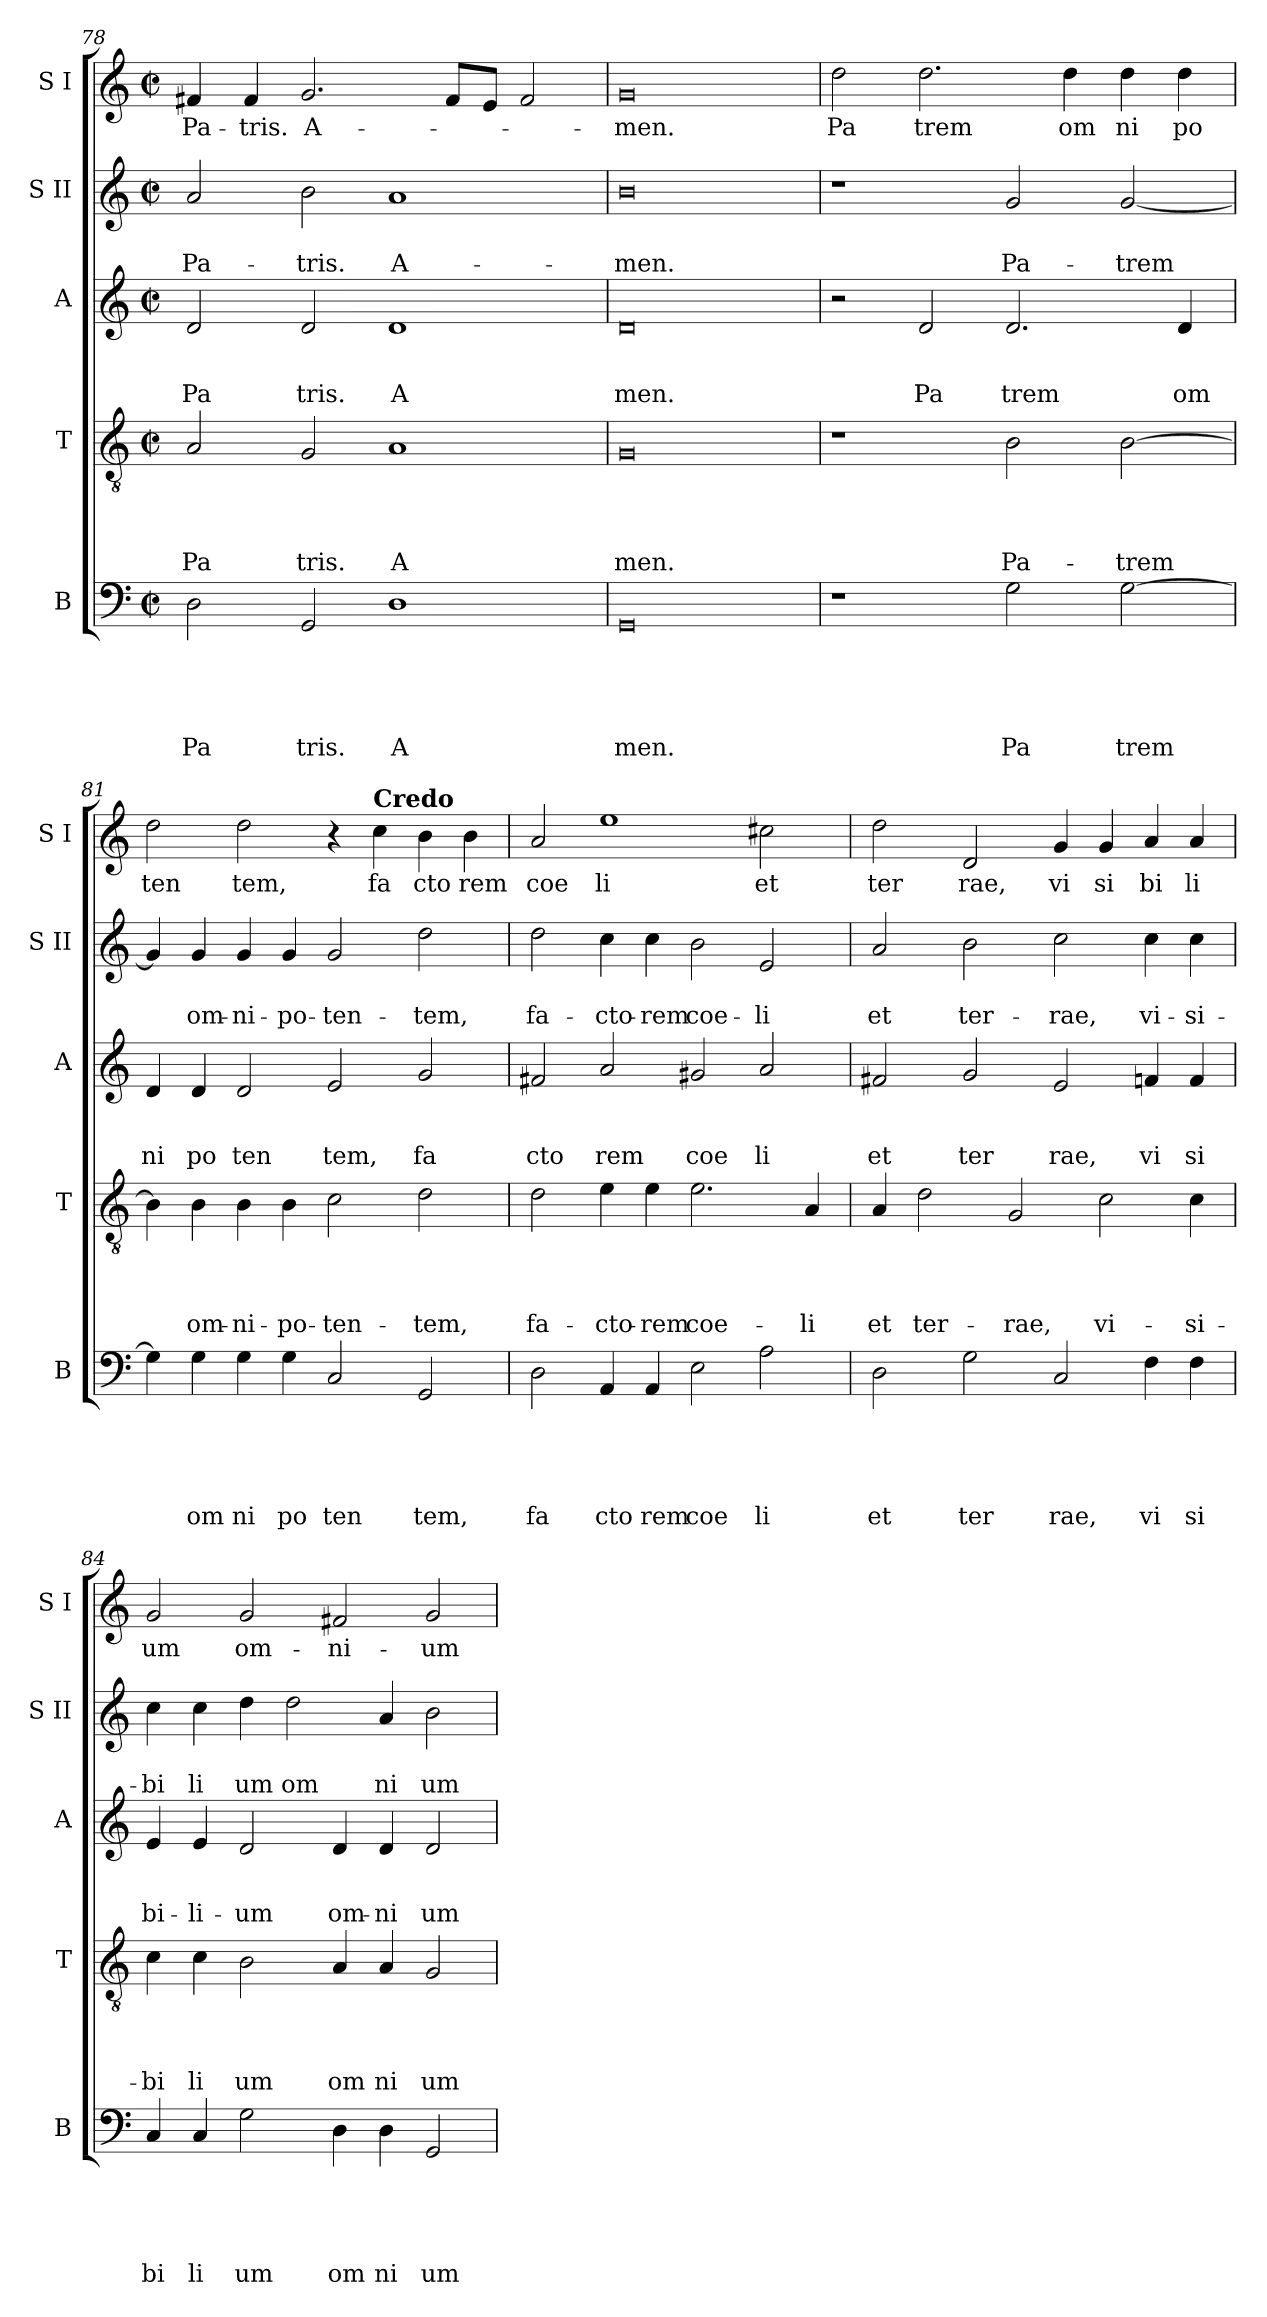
**kern	**text	**text	**text	**text	**text	**kern	**text	**text	**text	**text	**kern	**text	**text	**text	**kern	**text	**text	**kern	**text
*part5	*part5	*part5	*part5	*part5	*part5	*part4	*part4	*part4	*part4	*part4	*part3	*part3	*part3	*part3	*part2	*part2	*part2	*part1	*part1
*staff5	*staff5	*staff5	*staff5	*staff5	*staff5	*staff4	*staff4	*staff4	*staff4	*staff4	*staff3	*staff3	*staff3	*staff3	*staff2	*staff2	*staff2	*staff1	*staff1
*I"B	*	*	*	*	*	*I"T	*	*	*	*	*I"A	*	*	*	*I"S II	*	*	*I"S I	*
*I'B	*	*	*	*	*	*I'T	*	*	*	*	*I'A	*	*	*	*I'S II	*	*	*I'S I	*
*clefF4	*	*	*	*	*	*clefGv2	*	*	*	*	*clefG2	*	*	*	*clefG2	*	*	*clefG2	*
*k[]	*	*	*	*	*	*k[]	*	*	*	*	*k[]	*	*	*	*k[]	*	*	*k[]	*
*C:	*	*	*	*	*	*C:	*	*	*	*	*C:	*	*	*	*C:	*	*	*C:	*
*M2/2	*	*	*	*	*	*M2/2	*	*	*	*	*M2/2	*	*	*	*M2/2	*	*	*M2/2	*
*met(c|)	*	*	*	*	*	*met(c|)	*	*	*	*	*met(c|)	*	*	*	*met(c|)	*	*	*met(c|)	*
=78	=78	=78	=78	=78	=78	=78	=78	=78	=78	=78	=78	=78	=78	=78	=78	=78	=78	=78	=78
!	!	!	!	!	!LO:LY:b	!	!	!	!	!LO:LY:b	!	!	!	!LO:LY:b	!	!	!LO:LY:b	!	!LO:LY:b
2D\	.	.	.	.	Pa	2A/	.	.	.	Pa	2d/	.	.	Pa	2a/	.	Pa-	4f#X/	Pa-
!	!	!	!	!	!	!	!	!	!	!	!	!	!	!	!	!	!	!	!LO:LY:b
.	.	.	.	.	.	.	.	.	.	.	.	.	.	.	.	.	.	4f#/	-tris.
!	!	!	!	!	!LO:LY:b	!	!	!	!	!LO:LY:b	!	!	!	!LO:LY:b	!	!	!LO:LY:b	!	!LO:LY:b
2GG/	.	.	.	.	tris.	2G/	.	.	.	tris.	2d/	.	.	tris.	2b\	.	-tris.	2.g/	A-
!	!	!	!	!	!LO:LY:b	!	!	!	!	!LO:LY:b	!	!	!	!LO:LY:b	!	!	!LO:LY:b	!	!
1D	.	.	.	.	A	1A	.	.	.	A	1d	.	.	A	1a	.	A-	.	.
.	.	.	.	.	.	.	.	.	.	.	.	.	.	.	.	.	.	8f#/L	.
.	.	.	.	.	.	.	.	.	.	.	.	.	.	.	.	.	.	8e/J	.
.	.	.	.	.	.	.	.	.	.	.	.	.	.	.	.	.	.	2f#/	.
=79	=79	=79	=79	=79	=79	=79	=79	=79	=79	=79	=79	=79	=79	=79	=79	=79	=79	=79	=79
!	!	!	!	!	!LO:LY:b	!	!	!	!	!LO:LY:b	!	!	!	!LO:LY:b	!	!	!LO:LY:b	!	!LO:LY:b
0GG	.	.	.	.	men.	0G	.	.	.	men.	0d	.	.	men.	0b	.	-men.	0g	-men.
=80!	=80!	=80!	=80!	=80!	=80!	=80!	=80!	=80!	=80!	=80!	=80!	=80!	=80!	=80!	=80!	=80!	=80!	=80!	=80!
!	!	!	!	!	!	!	!	!	!	!	!	!	!	!	!	!	!	!	!LO:LY:b
1r	.	.	.	.	.	1r	.	.	.	.	2r	.	.	.	1r	.	.	2dd\	Pa
!	!	!	!	!	!	!	!	!	!	!	!	!	!	!LO:LY:b	!	!	!	!	!LO:LY:b
.	.	.	.	.	.	.	.	.	.	.	2d/	.	.	Pa	.	.	.	2.dd\	trem
!	!	!	!	!	!LO:LY:b	!	!	!	!	!LO:LY:b	!	!	!	!LO:LY:b	!	!	!LO:LY:b	!	!
2G\	.	.	.	.	Pa	2B\	.	.	.	Pa-	2.d/	.	.	trem	2g/	.	Pa-	.	.
!	!	!	!	!	!	!	!	!	!	!	!	!	!	!	!	!	!	!	!LO:LY:b
.	.	.	.	.	.	.	.	.	.	.	.	.	.	.	.	.	.	4dd\	om
!	!	!	!	!	!LO:LY:b	!	!	!	!	!LO:LY:b	!	!	!	!	!	!	!LO:LY:b	!	!LO:LY:b
[>2G\	.	.	.	.	trem	[>2B\	.	.	.	-trem	.	.	.	.	[<2g/	.	-trem	4dd\	ni
!	!	!	!	!	!	!	!	!	!	!	!	!	!	!LO:LY:b	!	!	!	!	!LO:LY:b
.	.	.	.	.	.	.	.	.	.	.	4d/	.	.	om	.	.	.	4dd\	po
!!LO:LB:g=z
=81	=81	=81	=81	=81	=81	=81	=81	=81	=81	=81	=81	=81	=81	=81	=81	=81	=81	=81	=81
!	!	!	!	!	!	!	!	!	!	!	!	!	!	!LO:LY:b	!	!	!	!	!LO:LY:b
4G\]	.	.	.	.	.	4B\]	.	.	.	.	4d/	.	.	ni	4g/]	.	.	2dd\	ten
!	!	!	!	!	!LO:LY:b	!	!	!	!	!LO:LY:b	!	!	!	!LO:LY:b	!	!	!LO:LY:b	!	!
4G\	.	.	.	.	om	4B\	.	.	.	om-	4d/	.	.	po	4g/	.	om-	.	.
!	!	!	!	!	!LO:LY:b	!	!	!	!	!LO:LY:b	!	!	!	!LO:LY:b	!	!	!LO:LY:b	!	!LO:LY:b
4G\	.	.	.	.	ni	4B\	.	.	.	-ni-	2d/	.	.	ten	4g/	.	-ni-	2dd\	tem,
!	!	!	!	!	!LO:LY:b	!	!	!	!	!LO:LY:b	!	!	!	!	!	!	!LO:LY:b	!	!
4G\	.	.	.	.	po	4B\	.	.	.	-po-	.	.	.	.	4g/	.	-po-	.	.
!	!	!	!	!	!LO:LY:b	!	!	!	!	!LO:LY:b	!	!	!	!LO:LY:b	!	!	!LO:LY:b	!	!
2C/	.	.	.	.	ten	2c\	.	.	.	-ten-	2e/	.	.	tem,	2g/	.	-ten-	4r	.
!	!	!	!	!	!	!	!	!	!	!	!	!	!	!	!	!	!	!LO:TX:a:B:t=Credo	!
!	!	!	!	!	!	!	!	!	!	!	!	!	!	!	!	!	!	!	!LO:LY:b
.	.	.	.	.	.	.	.	.	.	.	.	.	.	.	.	.	.	4cc\	fa
!	!	!	!	!	!LO:LY:b	!	!	!	!	!LO:LY:b	!	!	!	!LO:LY:b	!	!	!LO:LY:b	!	!LO:LY:b
2GG/	.	.	.	.	tem,	2d\	.	.	.	-tem,	2g/	.	.	fa	2dd\	.	-tem,	4b\	cto
!	!	!	!	!	!	!	!	!	!	!	!	!	!	!	!	!	!	!	!LO:LY:b
.	.	.	.	.	.	.	.	.	.	.	.	.	.	.	.	.	.	4b\	rem
=82	=82	=82	=82	=82	=82	=82	=82	=82	=82	=82	=82	=82	=82	=82	=82	=82	=82	=82	=82
!	!	!	!	!	!LO:LY:b	!	!	!	!	!LO:LY:b	!	!	!	!LO:LY:b	!	!	!LO:LY:b	!	!LO:LY:b
2D\	.	.	.	.	fa	2d\	.	.	.	fa-	2f#X/	.	.	cto	2dd\	.	fa-	2a/	coe
!	!	!	!	!	!LO:LY:b	!	!	!	!	!LO:LY:b	!	!	!	!LO:LY:b	!	!	!LO:LY:b	!	!LO:LY:b
4AA/	.	.	.	.	cto	4e\	.	.	.	-cto-	2a/	.	.	rem	4cc\	.	-cto-	1ee	li
!	!	!	!	!	!LO:LY:b	!	!	!	!	!LO:LY:b	!	!	!	!	!	!	!LO:LY:b	!	!
4AA/	.	.	.	.	rem	4e\	.	.	.	-rem	.	.	.	.	4cc\	.	-rem	.	.
!	!	!	!	!	!LO:LY:b	!	!	!	!	!LO:LY:b	!	!	!	!LO:LY:b	!	!	!LO:LY:b	!	!
2E\	.	.	.	.	coe	2.e\	.	.	.	coe-	2g#X/	.	.	coe	2b\	.	coe-	.	.
!	!	!	!	!	!LO:LY:b	!	!	!	!	!	!	!	!	!LO:LY:b	!	!	!LO:LY:b	!	!LO:LY:b
2A\	.	.	.	.	li	.	.	.	.	.	2a/	.	.	li	2e/	.	-li	2cc#X\	et
!	!	!	!	!	!	!	!	!	!	!LO:LY:b	!	!	!	!	!	!	!	!	!
.	.	.	.	.	.	4A/	.	.	.	-li	.	.	.	.	.	.	.	.	.
=83	=83	=83	=83	=83	=83	=83	=83	=83	=83	=83	=83	=83	=83	=83	=83	=83	=83	=83	=83
!	!	!	!	!	!LO:LY:b	!	!	!	!	!LO:LY:b	!	!	!	!LO:LY:b	!	!	!LO:LY:b	!	!LO:LY:b
2D\	.	.	.	.	et	4A/	.	.	.	et	2f#X/	.	.	et	2a/	.	et	2dd\	ter
!	!	!	!	!	!	!	!	!	!	!LO:LY:b	!	!	!	!	!	!	!	!	!
.	.	.	.	.	.	2d\	.	.	.	ter-	.	.	.	.	.	.	.	.	.
!	!	!	!	!	!LO:LY:b	!	!	!	!	!	!	!	!	!LO:LY:b	!	!	!LO:LY:b	!	!LO:LY:b
2G\	.	.	.	.	ter	.	.	.	.	.	2g/	.	.	ter	2b\	.	ter-	2d/	rae,
!	!	!	!	!	!	!	!	!	!	!LO:LY:b	!	!	!	!	!	!	!	!	!
.	.	.	.	.	.	2G/	.	.	.	-rae,	.	.	.	.	.	.	.	.	.
!	!	!	!	!	!LO:LY:b	!	!	!	!	!	!	!	!	!LO:LY:b	!	!	!LO:LY:b	!	!LO:LY:b
2C/	.	.	.	.	rae,	.	.	.	.	.	2e/	.	.	rae,	2cc\	.	-rae,	4g/	vi
!	!	!	!	!	!	!	!	!	!	!LO:LY:b	!	!	!	!	!	!	!	!	!LO:LY:b
.	.	.	.	.	.	2c\	.	.	.	vi-	.	.	.	.	.	.	.	4g/	si
!	!	!	!	!	!LO:LY:b	!	!	!	!	!	!	!	!	!LO:LY:b	!	!	!LO:LY:b	!	!LO:LY:b
4F\	.	.	.	.	vi	.	.	.	.	.	4fn/	.	.	vi	4cc\	.	vi-	4a/	bi
!	!	!	!	!	!LO:LY:b	!	!	!	!	!LO:LY:b	!	!	!	!LO:LY:b	!	!	!LO:LY:b	!	!LO:LY:b
4F\	.	.	.	.	si	4c\	.	.	.	-si-	4f/	.	.	si	4cc\	.	-si-	4a/	li
=84	=84	=84	=84	=84	=84	=84	=84	=84	=84	=84	=84	=84	=84	=84	=84	=84	=84	=84	=84
!	!	!	!	!	!LO:LY:b	!	!	!	!	!LO:LY:b	!	!	!	!LO:LY:b	!	!	!LO:LY:b	!	!LO:LY:b
4C/	.	.	.	.	bi	4c\	.	.	.	-bi	4e/	.	.	bi-	4cc\	.	-bi	2g/	um
!	!	!	!	!	!LO:LY:b	!	!	!	!	!LO:LY:b	!	!	!	!LO:LY:b	!	!	!LO:LY:b	!	!
4C/	.	.	.	.	li	4c\	.	.	.	li	4e/	.	.	-li-	4cc\	.	li	.	.
!	!	!	!	!	!LO:LY:b	!	!	!	!	!LO:LY:b	!	!	!	!LO:LY:b	!	!	!LO:LY:b	!	!LO:LY:b
2G\	.	.	.	.	um	2B\	.	.	.	um	2d/	.	.	-um	4dd\	.	um	2g/	om-
!	!	!	!	!	!	!	!	!	!	!	!	!	!	!	!	!	!LO:LY:b	!	!
.	.	.	.	.	.	.	.	.	.	.	.	.	.	.	2dd\	.	om	.	.
!	!	!	!	!	!LO:LY:b	!	!	!	!	!LO:LY:b	!	!	!	!LO:LY:b	!	!	!	!	!LO:LY:b
4D\	.	.	.	.	om	4A/	.	.	.	om	4d/	.	.	om-	.	.	.	2f#X/	-ni-
!	!	!	!	!	!LO:LY:b	!	!	!	!	!LO:LY:b	!	!	!	!LO:LY:b	!	!	!LO:LY:b	!	!
4D\	.	.	.	.	ni	4A/	.	.	.	ni	4d/	.	.	-ni	4a/	.	ni	.	.
!	!	!	!	!	!LO:LY:b	!	!	!	!	!LO:LY:b	!	!	!	!LO:LY:b	!	!	!LO:LY:b	!	!LO:LY:b
2GG/	.	.	.	.	um	2G/	.	.	.	um	2d/	.	.	um	2b\	.	um	2g/	-um
=	=	=	=	=	=	=	=	=	=	=	=	=	=	=	=	=	=	=	=
*-	*-	*-	*-	*-	*-	*-	*-	*-	*-	*-	*-	*-	*-	*-	*-	*-	*-	*-	*-
